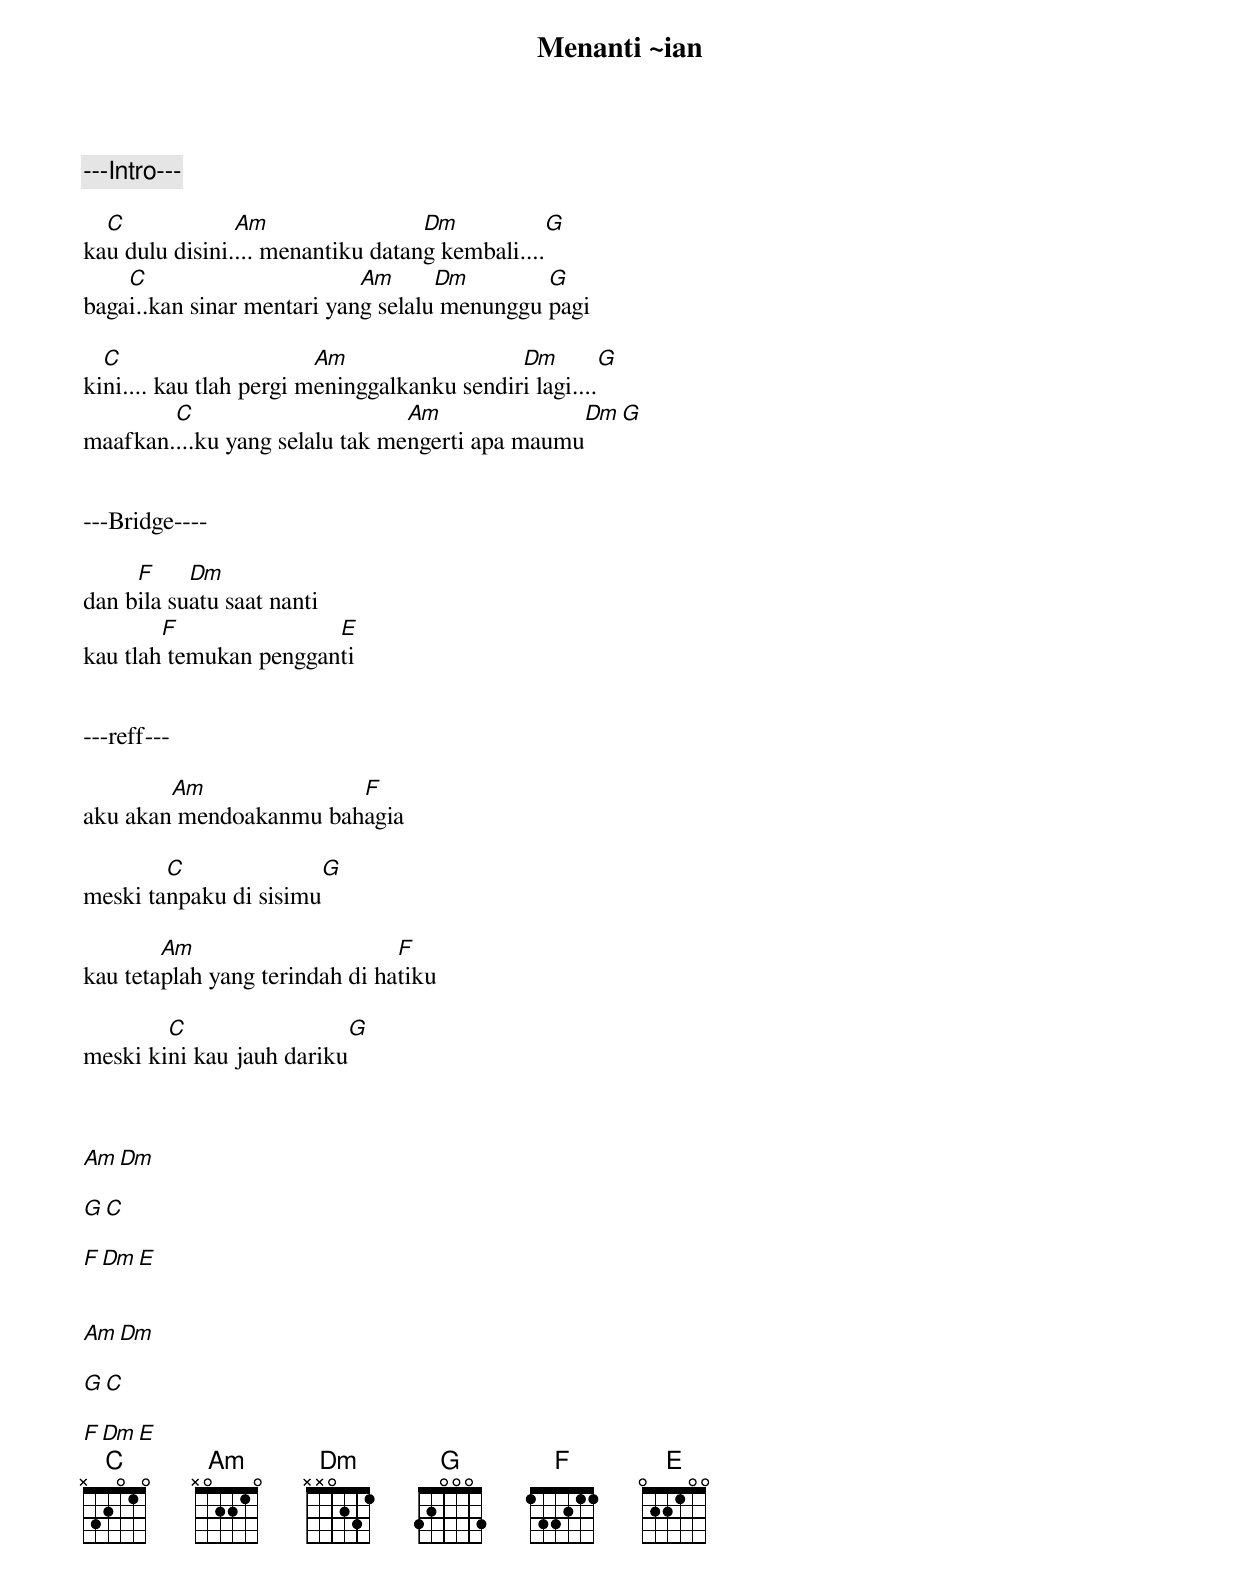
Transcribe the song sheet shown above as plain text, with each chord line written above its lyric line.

			Menanti ~ian


---Intro---

  C		Am		   Dm 		G
kau dulu disini.... menantiku datang kembali....
    C		  	    Am	    Dm	      G
bagai..kan sinar mentari yang selalu menunggu pagi

  C		         Am	             Dm		  G
kini.... kau tlah pergi meninggalkanku sendiri lagi....
	C			Am		  Dm	       G
maafkan....ku yang selalu tak mengerti apa maumu


---Bridge----

     F	   Dm
dan bila suatu saat nanti
	F		E
kau tlah temukan pengganti


---reff---

	Am		F
aku akan mendoakanmu bahagia

	C		G
meski tanpaku di sisimu

	Am			F
kau tetaplah yang terindah di hatiku

	C			G
meski kini kau jauh dariku



	Am		Dm

	G		C

	F		Dm		E


	Am		Dm

	G		C

	F		Dm		E
